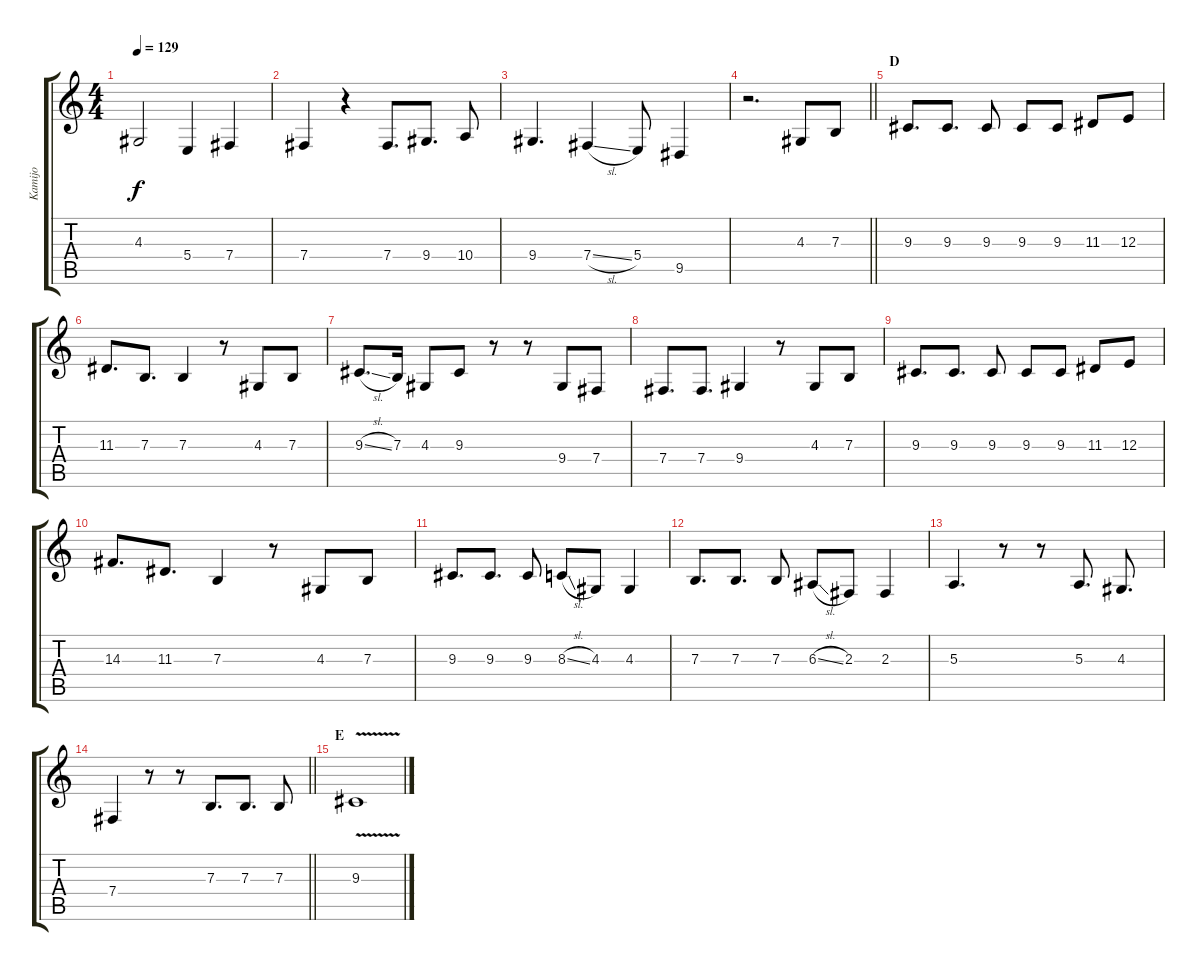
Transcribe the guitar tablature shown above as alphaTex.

\track ("Kamijo" "Kamijo") {instrument choiraahs}
\staff {score tabs}
\tuning (Db4 Ab3 E3 B2 Gb2 Db2) {hide}
\ts (4 4)
\tempo 129
\clef g2
\ks c
4.3.2{dy f} 5.4.4 7.4.4 |
7.4.4 r.4 7.4.8{d} 9.4.8{d} 10.4.8 |
9.4.4{d} 7.4{sl}.4 5.4.8 9.5.4 |
\barLineRight lightlight
r.2{d} 4.3.8 7.3.8 |
\section ("" "D")
9.3.8{d} 9.3.8{d} 9.3.8 9.3.8 9.3.8 11.3.8 12.3.8 |
11.3.8{d} 7.3.8{d} 7.3.4 r.8 4.3.8 7.3.8 |
9.3{sl}.8{d} 7.3.16 4.3.8 9.3.8 r.8 r.8 9.4.8 7.4.8 |
7.4.8{d} 7.4.8{d} 9.4.4 r.8 4.3.8 7.3.8 |
9.3.8{d} 9.3.8{d} 9.3.8 9.3.8 9.3.8 11.3.8 12.3.8 |
14.3.8{d} 11.3.8{d} 7.3.4 r.8 4.3.8 7.3.8 |
9.3.8{d} 9.3.8{d} 9.3.8 8.3{sl}.8 4.3.8 4.3.4 |
7.3.8{d} 7.3.8{d} 7.3.8 6.3{sl}.8 2.3.8 2.3.4 |
5.3.4{d} r.8 r.8 5.3.8{d} 4.3.8{d} |
\barLineRight lightlight
7.4.4 r.8 r.8 7.3.8{d} 7.3.8{d} 7.3.8 |
\section ("" "E")
9.3{v}.1
